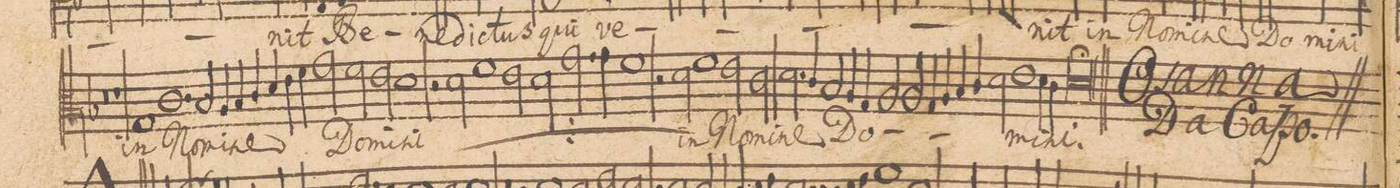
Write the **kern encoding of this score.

**kern	**text
*I"ALTVS.	*
*clefC3	*
*k[b-]	*
*met(C|)	*
*M2/1	*
0r	.
=84-	=84-
1r	.
=85-	=85-
1G	in
1.c	No-
=86-	=86-
.	-mi-
2B-/	-ne
4A/	.
4B-/	.
4c/	.
4d/	.
=87-	=87-
4e\	.
4f\	.
2g\	.
2f\	Do-
2e\	-mi-
=88-	=88-
1d	-ni
2r	.
*	*ij
2d\	in
=89-	=89-
1f	No-
2e\	-mi-
2d\	-ne
=90-	=90-
2.g\	Do-
4g\	-mi-
1f	-ni
*	*Xij
=91-	=91-
2r	.
2d\	in
1f	No-
=92-	=92-
2e\	-mi-
2c\	-ne
2.d\	Do-
4c/	.
=93-	=93-
2B-/	.
4A/	.
4G/	.
2A/	.
2A/	.
=94-	=94-
4G/	.
4A/	.
4B-/	.
4c/	.
2d\	.
1e	.
=95-	=95-
4d\	.
4c\	-mi-
1dl;	-ni.
==	==
*-	*-
